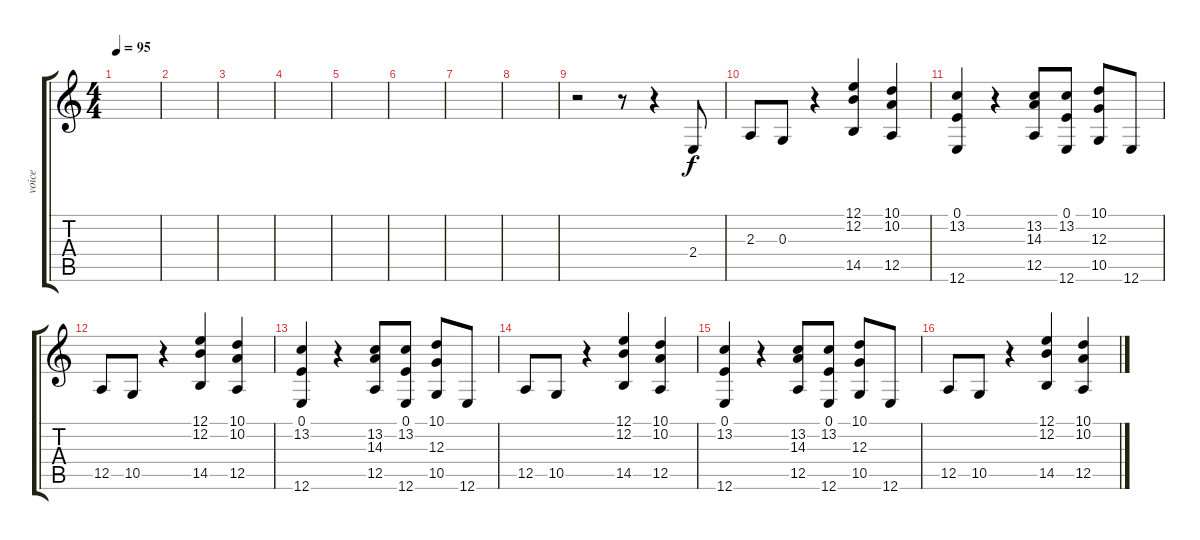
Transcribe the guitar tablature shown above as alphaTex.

\track ("voice" "voice") {instrument voiceoohs}
\staff {score tabs}
\tuning (E4 B3 G3 D3 A2 E2) {hide}
\ts (4 4)
\tempo 95
\clef g2
\ks c
|
|
|
|
|
|
|
|
r.2 r.8 r.4 2.4.8{lyrics (0 "") lyrics (1 "") lyrics (2 "") lyrics (3 "") lyrics (4 "")} |
2.3.8{lyrics (0 "") lyrics (1 "") lyrics (2 "") lyrics (3 "") lyrics (4 "")} 0.3.8 r.4 (12.1 12.2 14.5).4 (10.1 10.2 12.5).4 |
(0.1 13.2 12.6).4 r.4 (13.2 14.3 12.5).8 (0.1 13.2 12.6).8 (10.1 12.3 10.5).8 12.6.8 |
12.5.8 10.5.8 r.4 (12.1 12.2 14.5).4 (10.1 10.2 12.5).4 |
(0.1 13.2 12.6).4 r.4 (13.2 14.3 12.5).8 (0.1 13.2 12.6).8 (10.1 12.3 10.5).8 12.6.8 |
12.5.8 10.5.8 r.4 (12.1 12.2 14.5).4 (10.1 10.2 12.5).4 |
(0.1 13.2 12.6).4 r.4 (13.2 14.3 12.5).8 (0.1 13.2 12.6).8 (10.1 12.3 10.5).8 12.6.8 |
12.5.8 10.5.8 r.4 (12.1 12.2 14.5).4 (10.1 10.2 12.5).4
